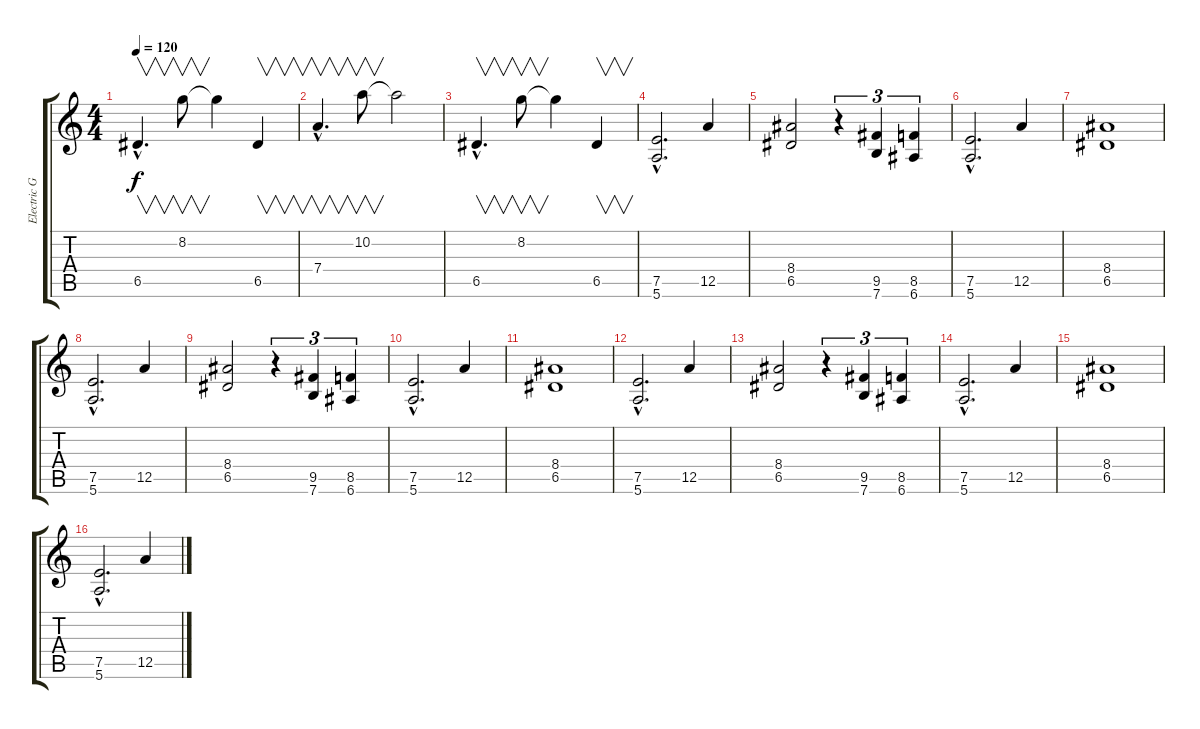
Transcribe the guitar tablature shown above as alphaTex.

\track ("Electric Guitar" "Electric G") {instrument distortionguitar}
\staff {score tabs}
\tuning (E4 B3 G3 D3 A2 E2) {hide}
\ts (4 4)
\tempo 120
\clef g2
\ks c
6.5{hac}.4{v d dy f} 8.2.8{v} 8.2{t}.4 6.5.4{v} |
7.4{hac}.4{v d} 10.2.8{v} 10.2{t}.2 |
6.5{hac}.4{v d} 8.2.8{v} 8.2{t}.4 6.5.4{v} |
(7.5{hac} 5.6{hac}).2{d} 12.5.4 |
(8.4 6.5).2 r.4{tu (3 2)} (9.5 7.6).4{tu (3 2)} (8.5 6.6).4{tu (3 2)} |
(7.5{hac} 5.6{hac}).2{d} 12.5.4 |
(8.4 6.5).1 |
(7.5{hac} 5.6{hac}).2{d} 12.5.4 |
(8.4 6.5).2 r.4{tu (3 2)} (9.5 7.6).4{tu (3 2)} (8.5 6.6).4{tu (3 2)} |
(7.5{hac} 5.6{hac}).2{d} 12.5.4 |
(8.4 6.5).1 |
(7.5{hac} 5.6{hac}).2{d} 12.5.4 |
(8.4 6.5).2 r.4{tu (3 2)} (9.5 7.6).4{tu (3 2)} (8.5 6.6).4{tu (3 2)} |
(7.5{hac} 5.6{hac}).2{d} 12.5.4 |
(8.4 6.5).1 |
(7.5{hac} 5.6{hac}).2{d} 12.5.4
